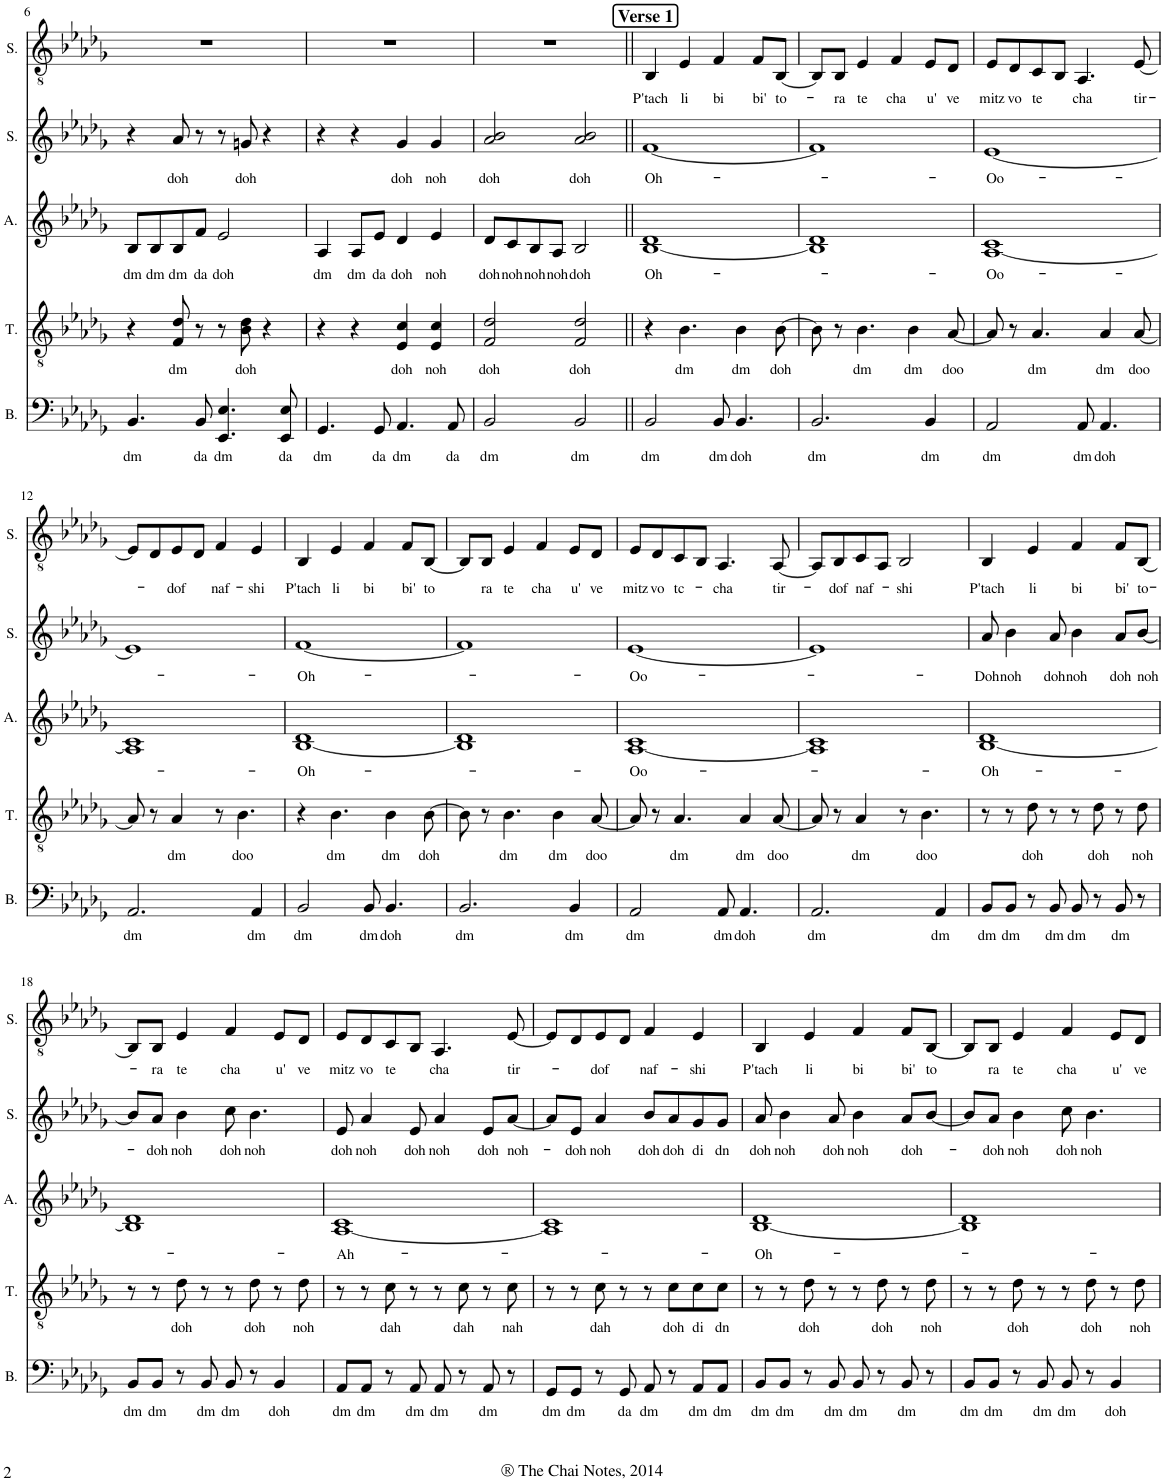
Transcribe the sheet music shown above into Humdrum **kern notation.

**kern	**text	**kern	**text	**kern	**text	**kern	**text	**kern	**text
*part5	*part5	*part4	*part4	*part3	*part3	*part2	*part2	*part1	*part1
*staff5	*staff5	*staff4	*staff4	*staff3	*staff3	*staff2	*staff2	*staff1	*staff1
*I"Bass	*	*I"Tenor	*	*I"Alto	*	*I"Soprano	*	*I"Solo	*
*I'B.	*	*I'T.	*	*I'A.	*	*I'S.	*	*I'S.	*
!!LO:PB:g=z
*clefF4	*	*clefGv2	*	*clefG2	*	*clefG2	*	*clefGv2	*
*k[b-e-a-d-g-]	*	*k[b-e-a-d-g-]	*	*k[b-e-a-d-g-]	*	*k[b-e-a-d-g-]	*	*k[b-e-a-d-g-]	*
*M4/4	*	*M4/4	*	*M4/4	*	*M4/4	*	*M4/4	*
=6	=6	=6	=6	=6	=6	=6	=6	=6	=6
!	!LO:LY:b	!	!	!	!LO:LY:b	!	!	!	!
4.BB-/	dm	4r	.	8B-/L	dm	4r	.	1r	.
!	!	!	!	!	!LO:LY:b	!	!	!	!
.	.	.	.	8B-/	dm	.	.	.	.
!	!	!	!LO:LY:b	!	!LO:LY:b	!	!LO:LY:b	!	!
.	.	8F/ 8d-/	dm	8B-/	dm	8a-/	doh	.	.
!	!LO:LY:b	!	!	!	!LO:LY:b	!	!	!	!
8BB-/	da	8r	.	8f/J	da	8r	.	.	.
!	!LO:LY:b	!	!	!	!LO:LY:b	!	!	!	!
4.EE-/ 4.E-/	dm	8r	.	2e-/	doh	8r	.	.	.
!	!	!	!LO:LY:b	!	!	!	!LO:LY:b	!	!
.	.	8B-\ 8d-\	doh	.	.	8gn/	doh	.	.
.	.	4r	.	.	.	4r	.	.	.
!	!LO:LY:b	!	!	!	!	!	!	!	!
8EE-/ 8E-/	da	.	.	.	.	.	.	.	.
=7	=7	=7	=7	=7	=7	=7	=7	=7	=7
!	!LO:LY:b	!	!	!	!LO:LY:b	!	!	!	!
4.GG-/	dm	4r	.	4A-/	dm	4r	.	1r	.
!	!	!	!	!	!LO:LY:b	!	!	!	!
.	.	4r	.	8A-/L	dm	4r	.	.	.
!	!LO:LY:b	!	!	!	!LO:LY:b	!	!	!	!
8GG-/	da	.	.	8e-/J	da	.	.	.	.
!	!LO:LY:b	!	!LO:LY:b	!	!LO:LY:b	!	!LO:LY:b	!	!
4.AA-/	dm	4E-/ 4c/	doh	4d-/	doh	4g-/	doh	.	.
!	!	!	!LO:LY:b	!	!LO:LY:b	!	!LO:LY:b	!	!
.	.	4E-/ 4c/	noh	4e-/	noh	4g-/	noh	.	.
!	!LO:LY:b	!	!	!	!	!	!	!	!
8AA-/	da	.	.	.	.	.	.	.	.
=8	=8	=8	=8	=8	=8	=8	=8	=8	=8
!	!LO:LY:b	!	!LO:LY:b	!	!LO:LY:b	!	!LO:LY:b	!	!
2BB-/	dm	2F/ 2d-/	doh	8d-/L	doh	2a-/ 2b-/	doh	1r	.
!	!	!	!	!	!LO:LY:b	!	!	!	!
.	.	.	.	8c/	noh	.	.	.	.
!	!	!	!	!	!LO:LY:b	!	!	!	!
.	.	.	.	8B-/	noh	.	.	.	.
!	!	!	!	!	!LO:LY:b	!	!	!	!
.	.	.	.	8A-/J	noh	.	.	.	.
!	!LO:LY:b	!	!LO:LY:b	!	!LO:LY:b	!	!LO:LY:b	!	!
2BB-/	dm	2F/ 2d-/	doh	2B-/	doh	2a-/ 2b-/	doh	.	.
=9||	=9||	=9||	=9||	=9||	=9||	=9||	=9||	=9||	=9||
!	!	!	!	!	!	!	!	!LO:TX:a:B:t=Verse 1	!
!	!LO:LY:b	!	!	!	!LO:LY:b	!	!LO:LY:b	!	!LO:LY:b
2BB-/	dm	4r	.	[1B- 1d-	Oh-	[1f	Oh-	4BB-/	P'tach
!	!	!	!LO:LY:b	!	!	!	!	!	!LO:LY:b
.	.	4.B-\	dm	.	.	.	.	4E-/	li
!	!LO:LY:b	!	!	!	!	!	!	!	!LO:LY:b
8BB-/	dm	.	.	.	.	.	.	4F/	bi
!	!LO:LY:b	!	!LO:LY:b	!	!	!	!	!	!
4.BB-/	doh	4B-\	dm	.	.	.	.	.	.
!	!	!	!	!	!	!	!	!	!LO:LY:b
.	.	.	.	.	.	.	.	8F/L	bi'
!	!	!	!LO:LY:b	!	!	!	!	!	!LO:LY:b
.	.	[8B-\	doh	.	.	.	.	[8BB-/J	to-
=10	=10	=10	=10	=10	=10	=10	=10	=10	=10
!	!LO:LY:b	!	!	!	!	!	!	!	!
2.BB-/	dm	8B-\]	.	1B-] 1d-	.	1f]	.	8BB-/L]	.
!	!	!	!	!	!	!	!	!	!LO:LY:b
.	.	8r	.	.	.	.	.	8BB-/J	-ra
!	!	!	!LO:LY:b	!	!	!	!	!	!LO:LY:b
.	.	4.B-\	dm	.	.	.	.	4E-/	te
!	!	!	!	!	!	!	!	!	!LO:LY:b
.	.	.	.	.	.	.	.	4F/	cha
!	!	!	!LO:LY:b	!	!	!	!	!	!
.	.	4B-\	dm	.	.	.	.	.	.
!	!LO:LY:b	!	!	!	!	!	!	!	!LO:LY:b
4BB-/	dm	.	.	.	.	.	.	8E-/L	u'
!	!	!	!LO:LY:b	!	!	!	!	!	!LO:LY:b
.	.	[8A-/	doo	.	.	.	.	8D-/J	ve
=11	=11	=11	=11	=11	=11	=11	=11	=11	=11
!	!LO:LY:b	!	!	!	!LO:LY:b	!	!LO:LY:b	!	!LO:LY:b
2AA-/	dm	8A-/]	.	[1A- 1c	-Oo-	[1e-	-Oo-	8E-/L	mitz
!	!	!	!	!	!	!	!	!	!LO:LY:b
.	.	8r	.	.	.	.	.	8D-/	vo
!	!	!	!LO:LY:b	!	!	!	!	!	!LO:LY:b
.	.	4.A-/	dm	.	.	.	.	8C/	te
.	.	.	.	.	.	.	.	8BB-/J	.
!	!LO:LY:b	!	!	!	!	!	!	!	!LO:LY:b
8AA-/	dm	.	.	.	.	.	.	4.AA-/	cha
!	!LO:LY:b	!	!LO:LY:b	!	!	!	!	!	!
4.AA-/	doh	4A-/	dm	.	.	.	.	.	.
!	!	!	!LO:LY:b	!	!	!	!	!	!LO:LY:b
.	.	[8A-/	doo	.	.	.	.	[8E-/	tir-
!!LO:LB:g=z
=12	=12	=12	=12	=12	=12	=12	=12	=12	=12
!	!LO:LY:b	!	!	!	!	!	!	!	!
2.AA-/	dm	8A-/]	.	1A-] 1c	.	1e-]	.	8E-/L]	.
.	.	8r	.	.	.	.	.	8D-/	.
!	!	!	!LO:LY:b	!	!	!	!	!	!LO:LY:b
.	.	4A-/	dm	.	.	.	.	8E-/	-dof
.	.	.	.	.	.	.	.	8D-/J	.
!	!	!	!	!	!	!	!	!	!LO:LY:b
.	.	8r	.	.	.	.	.	4F/	naf-
!	!	!	!LO:LY:b	!	!	!	!	!	!
.	.	4.B-\	doo	.	.	.	.	.	.
!	!LO:LY:b	!	!	!	!	!	!	!	!LO:LY:b
4AA-/	dm	.	.	.	.	.	.	4E-/	-shi
=13	=13	=13	=13	=13	=13	=13	=13	=13	=13
!	!LO:LY:b	!	!	!	!LO:LY:b	!	!LO:LY:b	!	!LO:LY:b
2BB-/	dm	4r	.	[1B- 1d-	-Oh-	[1f	-Oh-	4BB-/	P'tach
!	!	!	!LO:LY:b	!	!	!	!	!	!LO:LY:b
.	.	4.B-\	dm	.	.	.	.	4E-/	li
!	!LO:LY:b	!	!	!	!	!	!	!	!LO:LY:b
8BB-/	dm	.	.	.	.	.	.	4F/	bi
!	!LO:LY:b	!	!LO:LY:b	!	!	!	!	!	!
4.BB-/	doh	4B-\	dm	.	.	.	.	.	.
!	!	!	!	!	!	!	!	!	!LO:LY:b
.	.	.	.	.	.	.	.	8F/L	bi'
!	!	!	!LO:LY:b	!	!	!	!	!	!LO:LY:b
.	.	[8B-\	doh	.	.	.	.	[8BB-/J	to
=14	=14	=14	=14	=14	=14	=14	=14	=14	=14
!	!LO:LY:b	!	!	!	!	!	!	!	!
2.BB-/	dm	8B-\]	.	1B-] 1d-	.	1f]	.	8BB-/L]	.
!	!	!	!	!	!	!	!	!	!LO:LY:b
.	.	8r	.	.	.	.	.	8BB-/J	ra
!	!	!	!LO:LY:b	!	!	!	!	!	!LO:LY:b
.	.	4.B-\	dm	.	.	.	.	4E-/	te
!	!	!	!	!	!	!	!	!	!LO:LY:b
.	.	.	.	.	.	.	.	4F/	cha
!	!	!	!LO:LY:b	!	!	!	!	!	!
.	.	4B-\	dm	.	.	.	.	.	.
!	!LO:LY:b	!	!	!	!	!	!	!	!LO:LY:b
4BB-/	dm	.	.	.	.	.	.	8E-/L	u'
!	!	!	!LO:LY:b	!	!	!	!	!	!LO:LY:b
.	.	[8A-/	doo	.	.	.	.	8D-/J	ve
=15	=15	=15	=15	=15	=15	=15	=15	=15	=15
!	!LO:LY:b	!	!	!	!LO:LY:b	!	!LO:LY:b	!	!LO:LY:b
2AA-/	dm	8A-/]	.	[1A- 1c	-Oo-	[1e-	-Oo-	8E-/L	mitz
!	!	!	!	!	!	!	!	!	!LO:LY:b
.	.	8r	.	.	.	.	.	8D-/	vo
!	!	!	!LO:LY:b	!	!	!	!	!	!LO:LY:b
.	.	4.A-/	dm	.	.	.	.	8C/	tc-
.	.	.	.	.	.	.	.	8BB-/J	.
!	!LO:LY:b	!	!	!	!	!	!	!	!LO:LY:b
8AA-/	dm	.	.	.	.	.	.	4.AA-/	-cha
!	!LO:LY:b	!	!LO:LY:b	!	!	!	!	!	!
4.AA-/	doh	4A-/	dm	.	.	.	.	.	.
!	!	!	!LO:LY:b	!	!	!	!	!	!LO:LY:b
.	.	[8A-/	doo	.	.	.	.	[8AA-/	tir-
=16	=16	=16	=16	=16	=16	=16	=16	=16	=16
!	!LO:LY:b	!	!	!	!	!	!	!	!
2.AA-/	dm	8A-/]	.	1A-] 1c	.	1e-]	.	8AA-/L]	.
!	!	!	!	!	!	!	!	!	!LO:LY:b
.	.	8r	.	.	.	.	.	8BB-/	-dof
!	!	!	!LO:LY:b	!	!	!	!	!	!LO:LY:b
.	.	4A-/	dm	.	.	.	.	8C/	naf-
.	.	.	.	.	.	.	.	8AA-/J	.
!	!	!	!	!	!	!	!	!	!LO:LY:b
.	.	8r	.	.	.	.	.	2BB-/	shi
!	!	!	!LO:LY:b	!	!	!	!	!	!
.	.	4.B-\	doo	.	.	.	.	.	.
!	!LO:LY:b	!	!	!	!	!	!	!	!
4AA-/	dm	.	.	.	.	.	.	.	.
=17	=17	=17	=17	=17	=17	=17	=17	=17	=17
!	!LO:LY:b	!	!	!	!LO:LY:b	!	!LO:LY:b	!	!LO:LY:b
8BB-/L	dm	8r	.	[1B- 1d-	-Oh-	8a-/	Doh	4BB-/	P'tach
!	!LO:LY:b	!	!	!	!	!	!LO:LY:b	!	!
8BB-/J	dm	8r	.	.	.	4b-\	noh	.	.
!	!	!	!LO:LY:b	!	!	!	!	!	!LO:LY:b
8r	.	8d-\	doh	.	.	.	.	4E-/	li
!	!LO:LY:b	!	!	!	!	!	!LO:LY:b	!	!
8BB-/	dm	8r	.	.	.	8a-/	doh	.	.
!	!LO:LY:b	!	!	!	!	!	!LO:LY:b	!	!LO:LY:b
8BB-/	dm	8r	.	.	.	4b-\	noh	4F/	bi
!	!	!	!LO:LY:b	!	!	!	!	!	!
8r	.	8d-\	doh	.	.	.	.	.	.
!	!LO:LY:b	!	!	!	!	!	!LO:LY:b	!	!LO:LY:b
8BB-/	dm	8r	.	.	.	8a-/L	doh	8F/L	bi'
!	!	!	!LO:LY:b	!	!	!	!LO:LY:b	!	!LO:LY:b
8r	.	8d-\	noh	.	.	[8b-/J	noh-	[8BB-/J	to-
!!LO:LB:g=z
=18	=18	=18	=18	=18	=18	=18	=18	=18	=18
!	!LO:LY:b	!	!	!	!	!	!	!	!
8BB-/L	dm	8r	.	1B-] 1d-	.	8b-/L]	.	8BB-/L]	.
!	!LO:LY:b	!	!	!	!	!	!LO:LY:b	!	!LO:LY:b
8BB-/J	dm	8r	.	.	.	8a-/J	-doh	8BB-/J	-ra
!	!	!	!LO:LY:b	!	!	!	!LO:LY:b	!	!LO:LY:b
8r	.	8d-\	doh	.	.	4b-\	noh	4E-/	te
!	!LO:LY:b	!	!	!	!	!	!	!	!
8BB-/	dm	8r	.	.	.	.	.	.	.
!	!LO:LY:b	!	!	!	!	!	!LO:LY:b	!	!LO:LY:b
8BB-/	dm	8r	.	.	.	8cc\	doh	4F/	cha
!	!	!	!LO:LY:b	!	!	!	!LO:LY:b	!	!
8r	.	8d-\	doh	.	.	4.b-\	noh	.	.
!	!LO:LY:b	!	!	!	!	!	!	!	!LO:LY:b
4BB-/	doh	8r	.	.	.	.	.	8E-/L	u'
!	!	!	!LO:LY:b	!	!	!	!	!	!LO:LY:b
.	.	8d-\	noh	.	.	.	.	8D-/J	ve
=19	=19	=19	=19	=19	=19	=19	=19	=19	=19
!	!LO:LY:b	!	!	!	!LO:LY:b	!	!LO:LY:b	!	!LO:LY:b
8AA-/L	dm	8r	.	[1A- 1c	-Ah-	8e-/	doh	8E-/L	mitz
!	!LO:LY:b	!	!	!	!	!	!LO:LY:b	!	!LO:LY:b
8AA-/J	dm	8r	.	.	.	4a-/	noh	8D-/	vo
!	!	!	!LO:LY:b	!	!	!	!	!	!LO:LY:b
8r	.	8c\	dah	.	.	.	.	8C/	te
!	!LO:LY:b	!	!	!	!	!	!LO:LY:b	!	!
8AA-/	dm	8r	.	.	.	8e-/	doh	8BB-/J	.
!	!LO:LY:b	!	!	!	!	!	!LO:LY:b	!	!LO:LY:b
8AA-/	dm	8r	.	.	.	4a-/	noh	4.AA-/	cha
!	!	!	!LO:LY:b	!	!	!	!	!	!
8r	.	8c\	dah	.	.	.	.	.	.
!	!LO:LY:b	!	!	!	!	!	!LO:LY:b	!	!
8AA-/	dm	8r	.	.	.	8e-/L	doh	.	.
!	!	!	!LO:LY:b	!	!	!	!LO:LY:b	!	!LO:LY:b
8r	.	8c\	nah	.	.	[8a-/J	noh-	[8E-/	tir-
=20	=20	=20	=20	=20	=20	=20	=20	=20	=20
!	!LO:LY:b	!	!	!	!	!	!	!	!
8GG-/L	dm	8r	.	1A-] 1c	.	8a-/L]	.	8E-/L]	.
!	!LO:LY:b	!	!	!	!	!	!LO:LY:b	!	!
8GG-/J	dm	8r	.	.	.	8e-/J	-doh	8D-/	.
!	!	!	!LO:LY:b	!	!	!	!LO:LY:b	!	!LO:LY:b
8r	.	8c\	dah	.	.	4a-/	noh	8E-/	-dof
!	!LO:LY:b	!	!	!	!	!	!	!	!
8GG-/	da	8r	.	.	.	.	.	8D-/J	.
!	!LO:LY:b	!	!	!	!	!	!LO:LY:b	!	!LO:LY:b
8AA-/	dm	8r	.	.	.	8b-/L	doh	4F/	naf-
!	!	!	!LO:LY:b	!	!	!	!LO:LY:b	!	!
8r	.	8c\L	doh	.	.	8a-/	doh	.	.
!	!LO:LY:b	!	!LO:LY:b	!	!	!	!LO:LY:b	!	!LO:LY:b
8AA-/L	dm	8c\	di	.	.	8g-/	di	4E-/	-shi
!	!LO:LY:b	!	!LO:LY:b	!	!	!	!LO:LY:b	!	!
8AA-/J	dm	8c\J	dn	.	.	8g-/J	dn	.	.
=21	=21	=21	=21	=21	=21	=21	=21	=21	=21
!	!LO:LY:b	!	!	!	!LO:LY:b	!	!LO:LY:b	!	!LO:LY:b
8BB-/L	dm	8r	.	[1B- 1d-	-Oh-	8a-/	doh	4BB-/	P'tach
!	!LO:LY:b	!	!	!	!	!	!LO:LY:b	!	!
8BB-/J	dm	8r	.	.	.	4b-\	noh	.	.
!	!	!	!LO:LY:b	!	!	!	!	!	!LO:LY:b
8r	.	8d-\	doh	.	.	.	.	4E-/	li
!	!LO:LY:b	!	!	!	!	!	!LO:LY:b	!	!
8BB-/	dm	8r	.	.	.	8a-/	doh	.	.
!	!LO:LY:b	!	!	!	!	!	!LO:LY:b	!	!LO:LY:b
8BB-/	dm	8r	.	.	.	4b-\	noh	4F/	bi
!	!	!	!LO:LY:b	!	!	!	!	!	!
8r	.	8d-\	doh	.	.	.	.	.	.
!	!LO:LY:b	!	!	!	!	!	!LO:LY:b	!	!LO:LY:b
8BB-/	dm	8r	.	.	.	8a-/L	doh-	8F/L	bi'
!	!	!	!LO:LY:b	!	!	!	!	!	!LO:LY:b
8r	.	8d-\	noh	.	.	[8b-/J	.	[8BB-/J	to
=22	=22	=22	=22	=22	=22	=22	=22	=22	=22
!	!LO:LY:b	!	!	!	!	!	!	!	!
8BB-/L	dm	8r	.	1B-] 1d-	.	8b-/L]	.	8BB-/L]	.
!	!LO:LY:b	!	!	!	!	!	!LO:LY:b	!	!LO:LY:b
8BB-/J	dm	8r	.	.	.	8a-/J	-doh	8BB-/J	ra
!	!	!	!LO:LY:b	!	!	!	!LO:LY:b	!	!LO:LY:b
8r	.	8d-\	doh	.	.	4b-\	noh	4E-/	te
!	!LO:LY:b	!	!	!	!	!	!	!	!
8BB-/	dm	8r	.	.	.	.	.	.	.
!	!LO:LY:b	!	!	!	!	!	!LO:LY:b	!	!LO:LY:b
8BB-/	dm	8r	.	.	.	8cc\	doh	4F/	cha
!	!	!	!LO:LY:b	!	!	!	!LO:LY:b	!	!
8r	.	8d-\	doh	.	.	4.b-\	noh	.	.
!	!LO:LY:b	!	!	!	!	!	!	!	!LO:LY:b
4BB-/	doh	8r	.	.	.	.	.	8E-/L	u'
!	!	!	!LO:LY:b	!	!	!	!	!	!LO:LY:b
.	.	8d-\	noh	.	.	.	.	8D-/J	ve
=	=	=	=	=	=	=	=	=	=
*-	*-	*-	*-	*-	*-	*-	*-	*-	*-
